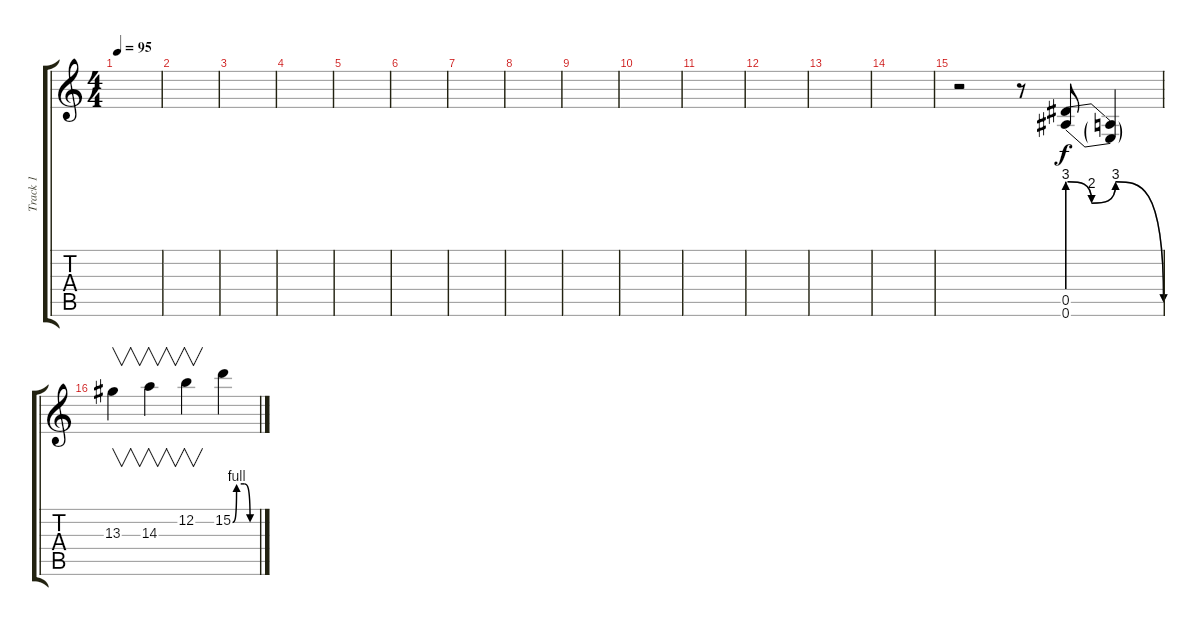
\track ("Track 1" "Track 1") {instrument distortionguitar}
\staff {score tabs}
\tuning (E4 B3 G3 D3 A2 E2) {hide}
\ts (4 4)
\tempo 95
\clef g2
\ks c
|
|
|
|
|
|
|
|
|
|
|
|
|
|
r.2 r.8 (0.5{be (custom 0 12 15 8 30 12 60 0)} 0.6{be (custom 0 12 15 8 30 12 60 0)}).8 (0.5{t} 0.6{t}).4 |
13.3.4{v} 14.3.4{v} 12.2.4{v} 15.2{be (custom 0 0 10 4 30 4 45 0 60 0)}.4
